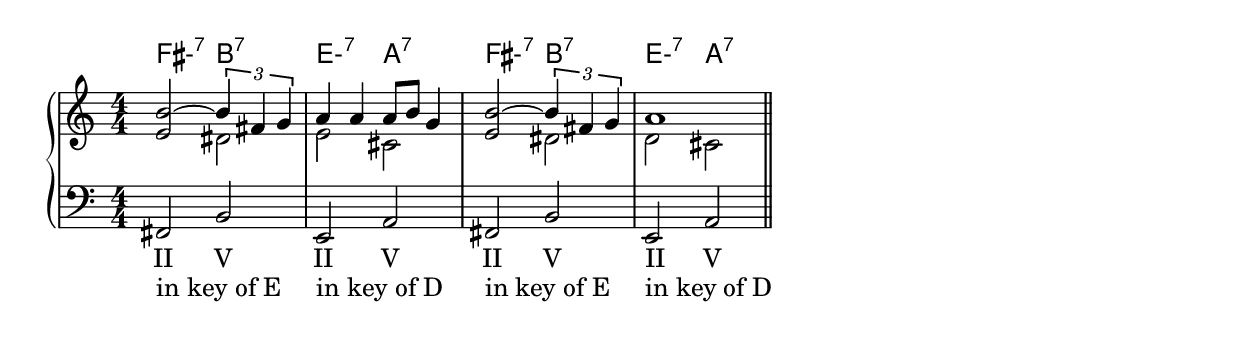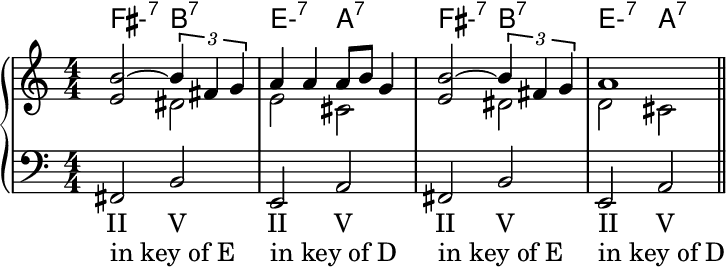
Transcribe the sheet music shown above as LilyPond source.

\version "2.24.4"
\language "english"
#(ly:set-option 'crop #t)
\include "include/alt.ly"
\score {
  \midi {
    \tempo 4=120
  }
  \layout {
    \context {
      \Score
      \omit BarNumber
    }
    indent = 0\mm
  }
  \new GrandStaff <<
    \chords {
      \set noChordSymbol = ""
      \set minorChordModifier = \markup { "-" }
      \set midiMaximumVolume = #0 % prevent named chords sounding
      fs2:min7 b:7 | e:min7 a:7 | fs:min7 b:7 | e:min7 a:7
    }
    \new Staff {
      \key c \major
      \numericTimeSignature
      \time 4/4
      \clef treble {
        \relative {
          \skip \f % spacer to set voice volume
          \tieUp <e' b'~>2
          <<
            { \tuplet 3/2 {\stemUp b'4 fs g} }
            \new Voice { \voiceTwo ds2 }
          >> |
          <<
            { a'4 a4 a8 b8 g4 }
            \new Voice { \voiceTwo e2 cs2 }
          >> |
          <e b'~>2
          <<
            { \tuplet 3/2 {b'4 fs g} }
            \new Voice { \voiceTwo ds2 }
          >> |
          <<
            { a'1 }
            \new Voice { \voiceTwo d,2 cs2 }
          >>
          \bar "||"
        }
      }
    }
    \new Staff {
      <<
        \clef bass {
          \relative {
            \skip \f % spacer to set voice volume
            fs,2 b | e, a | fs2 b | e, a
            \bar "||"
          }
        }
        \new Lyrics \lyricmode {
          "II"2 "V"2 |
          "II"2 "V"2 |
          "II"2 "V"2 |
          "II"2 "V"2 |
        }
        \new Lyrics \with {
          \override LyricText.self-alignment-X = #LEFT
        } \lyricmode {
          "in key of E"1
          "in key of D"1
          "in key of E"1
          "in key of D"1
        }
      >>
    }
  >>
}
